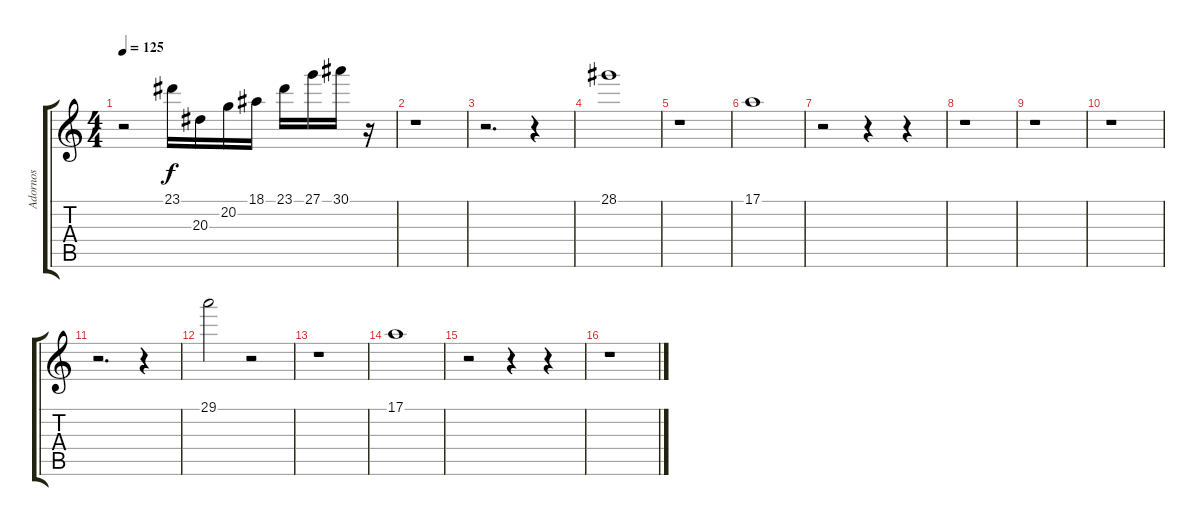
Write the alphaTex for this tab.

\track ("Adornos" "Adornos") {instrument pad2warm}
\staff {score tabs}
\tuning (E4 B3 G3 D3 A2 E2) {hide}
\ts (4 4)
\tempo 125
\clef g2
\ks c
r.2{dy f} 23.1.16{instrument stringensemble1} 20.3.16 20.2.16 18.1.16 23.1.16 27.1.16 30.1.16 r.16 |
r.1 |
r.2{d} r.4{instrument fx5brightness} |
28.1.1 |
r.1 |
17.1.1 |
r.2 r.4 r.4 |
r.1 |
r.1 |
r.1 |
r.2{d} r.4 |
29.1.2 r.2 |
r.1 |
17.1.1 |
r.2 r.4 r.4 |
r.1
